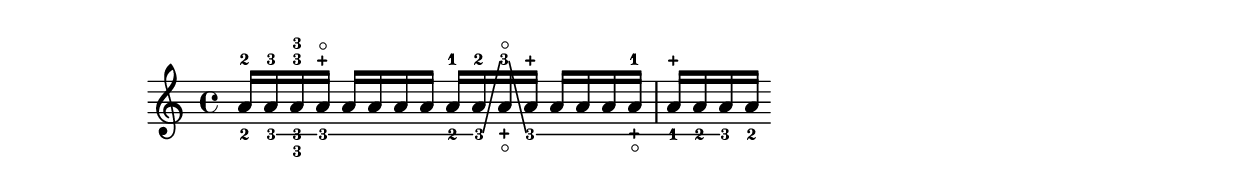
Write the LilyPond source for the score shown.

\version "2.24.4"
\language "english"

thumb = \finger\markup\fontsize #5 \musicglyph "plus"
flageolet = \finger\markup\fontsize #4 \musicglyph "scripts.flageolet"

\relative c'' {
	a16_2^2 
  \once \override Fingering.text = "3"
  a\glide^5_3 
  \once \override Fingering.text = "3"
  a^5_\thumb_\flageolet^\flageolet
	a_3^\thumb^\flageolet a a a a a_2^1 a_3^2
	a_\thumb_\flageolet^3^\flageolet a_3^\thumb a a a a_\thumb_\flageolet^1 |

	a_1^\thumb a_2 a_3 a_2 
}
